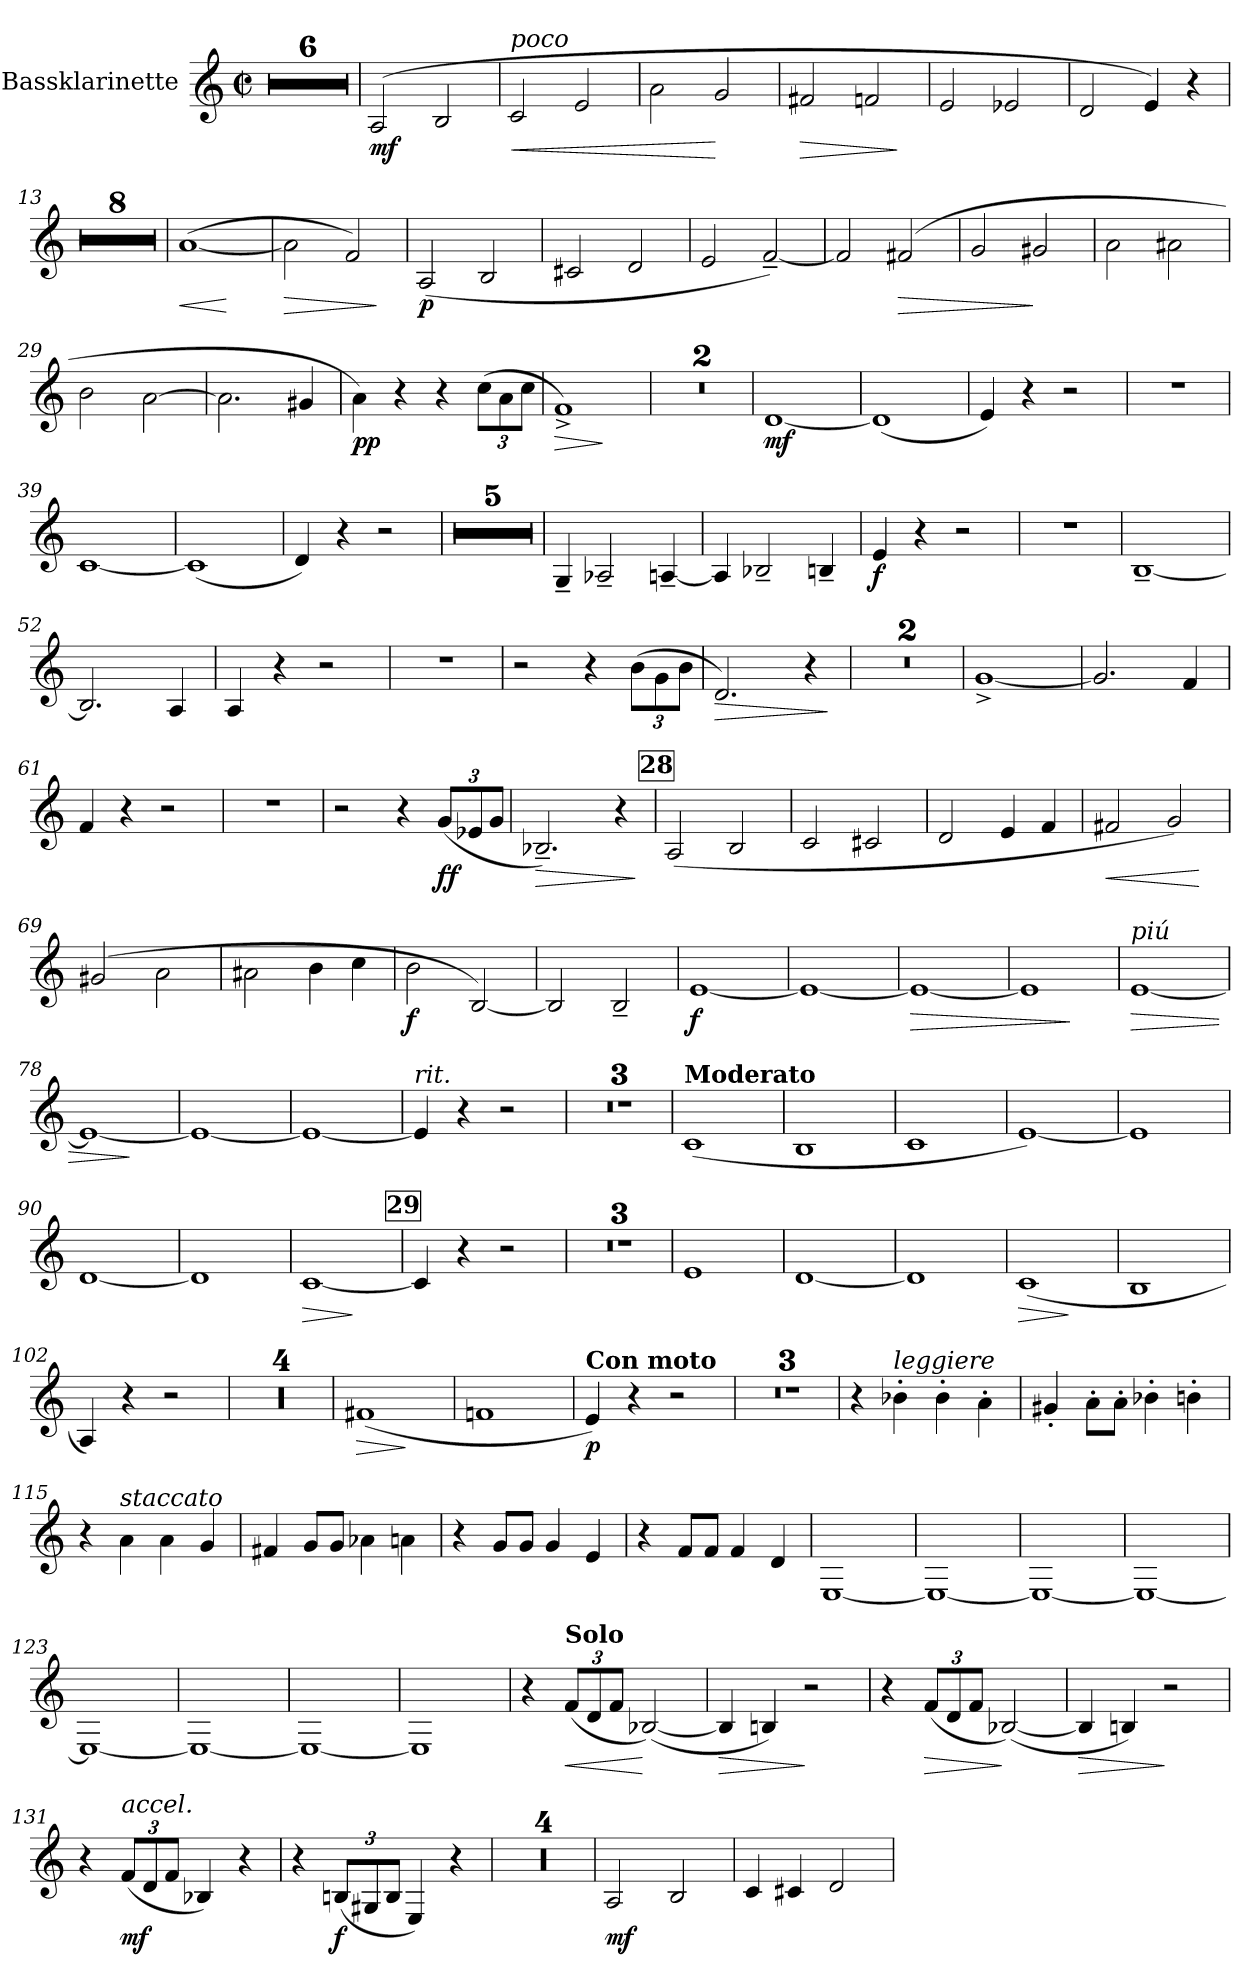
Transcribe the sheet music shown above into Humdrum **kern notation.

**kern	**dynam
*part1	*part1
*staff1	*staff1
*I"Bassklarinette	*
*I'B. Kl.	*
*clefG2	*
*ITrd8c14	*
*k[]	*
*M2/2	*
*met(c|)	*
=1	=1
1r	.
=2	=2
1r	.
=3	=3
1r	.
=4	=4
1r	.
=5	=5
1r	.
=6	=6
1r	.
=7	=7
!	!LO:DY:b
(2AA/	mf
2BB/	.
=8	=8
!LO:TX:a:i:t=poco	!
!	!LO:HP:b
2C/	<
2E/	.
=9	=9
2A\	.
2G/	[
=10	=10
!	!LO:HP:b
2F#X/	>
2Fn/	.
.	]
=11	=11
2E/	.
2E-X/	.
=12	=12
2D/	.
!	!LO:DY:b
4E/)	other-dynamics
4r	.
=13	=13
1r	.
=14	=14
1r	.
=15	=15
1r	.
=16	=16
1r	.
=17	=17
1r	.
=18	=18
1r	.
=19	=19
1r	.
=20	=20
1r	.
=21	=21
!	!LO:HP:b
!	!LO:DY:n=1:b
([1A	< other-dynamics
.	[
=22	=22
!	!LO:HP:b
2A\]	>
2F/)	.
.	]
!!LO:LB:g=z
=23	=23
!	!LO:DY:b
(2AA/	p
2BB/	.
=24	=24
2C#X/	.
2D/	.
=25	=25
2E/	.
[2F~/)	.
=26	=26
2F/]	.
!	!LO:HP:b
(2F#X/	>
=27	=27
2G/	.
2G#X/	]
=28	=28
2A\	.
2A#X\	.
=29	=29
2B\	.
[2A\	.
=30	=30
2.A\]	.
4G#X/	.
=31	=31
!	!LO:DY:b
4A\)	pp
4r	.
4r	.
*Xbrackettup	*
!	!LO:DY:b
(12c\L	other-dynamics
12A\	.
12c\J	.
=32	=32
!	!LO:HP:b
!	!LO:DY:n=1:b
1F^)	> other-dynamics
.	]
=33	=33
1r	.
=34	=34
1r	.
!!LO:LB:g=z
=35	=35
!	!LO:DY:b
[1D	mf
=36	=36
(1D]	.
=37	=37
4E/)	.
4r	.
2r	.
=38	=38
1r	.
=39	=39
[1C	.
=40	=40
(1C]	.
=41	=41
4D/)	.
4r	.
2r	.
=42	=42
1r	.
=43	=43
1r	.
=44	=44
1r	.
=45	=45
1r	.
=46	=46
1r	.
=47	=47
!	!LO:DY:b
4GG~/	other-dynamics
2AA-X~/	.
[4AAn~/	.
=48	=48
4AAn/]	.
2BB-X~/	.
4BBn~/	.
=49	=49
!	!LO:DY:b
4E/	f
4r	.
2r	.
!!LO:LB:g=z
=50	=50
1r	.
=51	=51
!	!LO:DY:b
[1BB~	other-dynamics
=52	=52
2.BB/]	.
4AA/	.
=53	=53
4AA/	.
4r	.
2r	.
=54	=54
1r	.
=55	=55
2r	.
4r	.
!	!LO:DY:b
(12B\L	other-dynamics
12G\	.
12B\J	.
=56	=56
!	!LO:HP:b
2.D/)	>
4r	.
.	]
=57	=57
1r	.
=58	=58
1r	.
=59	=59
!	!LO:DY:b
[1G^	other-dynamics
=60	=60
2.G/]	.
4F/	.
=61	=61
4F/	.
4r	.
2r	.
=62	=62
1r	.
!!LO:LB:g=z
=63	=63
2r	.
4r	.
!	!LO:DY:b
(12G/L	ff
12E-X/	.
12G/J	.
=64	=64
!	!LO:HP:b
2.BB-X~/)	>
4r	.
.	]
!!LO:REH:place=s1:a:B:fs=12:t=28
=65	=65
!	!LO:DY:b
(2AA/	other-dynamics
2BB/	.
=66	=66
2C/	.
2C#X/	.
=67	=67
2D/	.
4E/	.
4F/	.
=68	=68
!	!LO:HP:b
2F#X/	<
2G/)	.
.	[
=69	=69
(2G#X/	.
2A\	.
=70	=70
2A#X\	.
4B\	.
4c\	.
=71	=71
!	!LO:DY:b
2B\	f
[2BB/)	.
=72	=72
2BB/]	.
2BB~/	.
!!LO:LB:g=z
=73	=73
!	!LO:DY:b
[1E	f
=74	=74
1E_	.
=75	=75
!	!LO:HP:b
1E_	>
=76	=76
1E]	.
.	]
=77	=77
!LO:TX:a:i:t=piú	!
!	!LO:HP:b
[1E	>
=78	=78
1E_	.
.	]
=79	=79
1E_	.
=80	=80
1E_	.
=81	=81
!LO:TX:a:i:t=rit.	!
!	!LO:DY:b
4E/]	other-dynamics
4r	.
2r	.
=82	=82
1r	.
=83	=83
1r	.
=84	=84
1r	.
=85	=85
!LO:TX:a:B:t=Moderato	!
!	!LO:DY:b
(1C	other-dynamics
=86	=86
1BB	.
=87	=87
1C	.
!!LO:LB:g=z
=88	=88
[1E)	.
=89	=89
1E]	.
=90	=90
[1D	.
=91	=91
1D]	.
=92	=92
!	!LO:HP:b
[1C	>
.	]
!!LO:REH:place=s1:a:B:fs=12:t=29
=93	=93
4C/]	.
4r	.
2r	.
=94	=94
1r	.
=95	=95
1r	.
=96	=96
1r	.
=97	=97
!	!LO:DY:b
1E	other-dynamics
=98	=98
[1D	.
=99	=99
1D]	.
=100	=100
!	!LO:HP:b
(1C	>
.	]
=101	=101
1BB	.
=102	=102
!	!LO:DY:b
4AA/)	other-dynamics
4r	.
2r	.
=103	=103
1r	.
=104	=104
1r	.
=105	=105
1r	.
=106	=106
1r	.
!!LO:LB:g=z
=107	=107
!	!LO:HP:b
!	!LO:DY:n=1:b
(1F#X	> other-dynamics
.	]
=108	=108
1Fn	.
=109	=109
!LO:TX:a:B:t=Con moto	!
!	!LO:DY:b
4E/)	p
4r	.
2r	.
=110	=110
1r	.
=111	=111
1r	.
=112	=112
1r	.
=113	=113
4r	.
!LO:TX:a:i:t=leggiere	!
!	!LO:DY:b
4B-X'\	other-dynamics
4B-'\	.
4A'\	.
=114	=114
4G#X'/	.
8A'\L	.
8A'\J	.
4B-X'\	.
4Bn'\	.
=115	=115
4r	.
!LO:TX:a:i:t=staccato	!
4A\	.
4A\	.
4G/	.
=116	=116
4F#X/	.
8G/L	.
8G/J	.
4A-X\	.
4An\	.
=117	=117
4r	.
8G/L	.
8G/J	.
4G/	.
4E/	.
!!LO:LB:g=z
=118	=118
4r	.
8F/L	.
8F/J	.
4F/	.
4D/	.
=119	=119
!	!LO:DY:b
[1EE	other-dynamics
=120	=120
1EE_	.
=121	=121
1EE_	.
=122	=122
1EE_	.
=123	=123
1EE_	.
=124	=124
1EE_	.
=125	=125
1EE_	.
=126	=126
1EE]	.
=127	=127
4r	.
!LO:TX:a:B:t=Solo	!
!	!LO:HP:b
!	!LO:DY:n=1:b
(12F/L	< other-dynamics
12D/	.
12F/J	.
([2BB-X/)	[
=128	=128
!	!LO:HP:b
4BB-/]	>
4BBn/)	.
!	!LO:DY:n=1:b
2r	] other-dynamics
!!LO:LB:g=z
=129	=129
4r	.
!	!LO:HP:b
(12F/L	>
12D/	.
12F/J	.
([2BB-X/)	]
=130	=130
!	!LO:HP:b
4BB-/]	>
4BBn/)	.
2r	]
=131	=131
4r	.
!LO:TX:a:i:t=accel.	!
!	!LO:DY:b
(12F/L	mf
12D/	.
12F/J	.
4BB-X/)	.
4r	.
=132	=132
4r	.
!	!LO:DY:b
(12BBn/L	f
12GG#X/	.
12BB/J	.
4EE/)	.
4r	.
=133	=133
1r	.
=134	=134
1r	.
=135	=135
1r	.
=136	=136
1r	.
=137	=137
!	!LO:DY:b
2AA/	mf
2BB/	.
=138	=138
4C/	.
4C#X/	.
2D/	.
=	=
*-	*-
